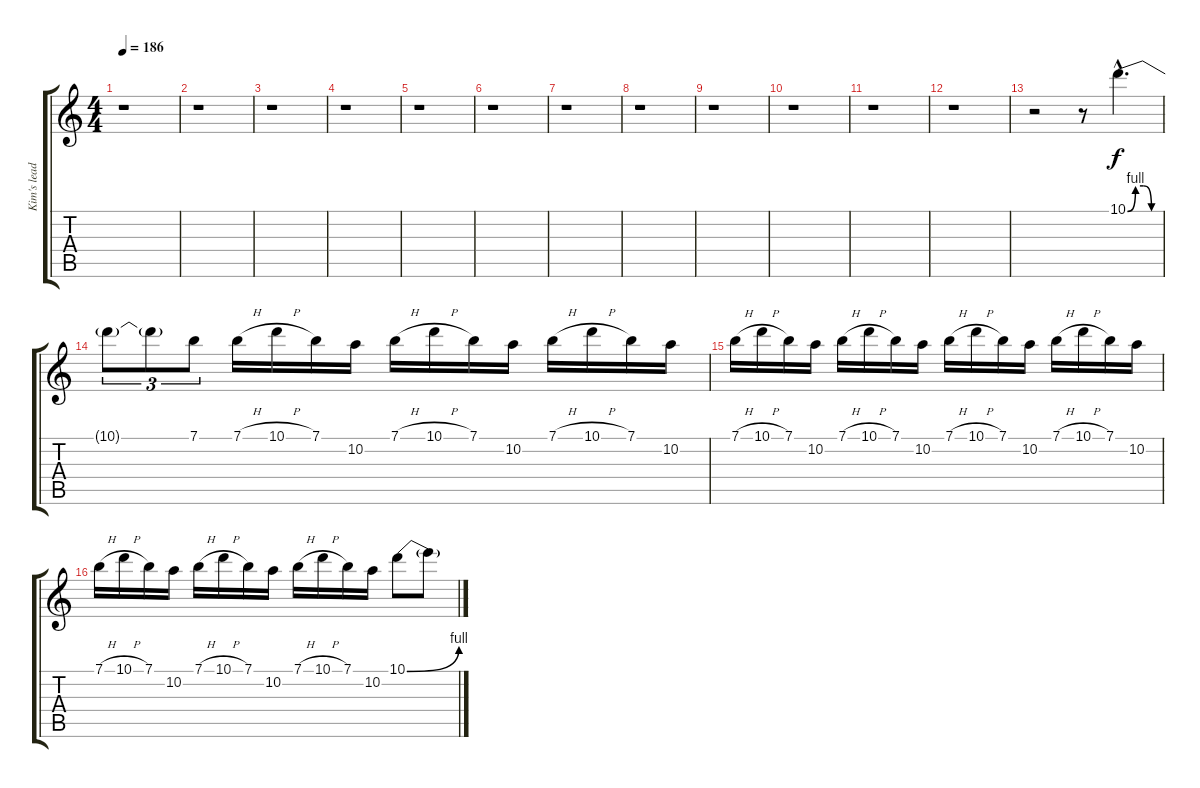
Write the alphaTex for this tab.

\track ("Kim's lead guitar" "Kim's lead") {instrument overdrivenguitar}
\staff {score tabs}
\tuning (E4 B3 G3 D3 A2 E2) {hide}
\ts (4 4)
\tempo 186
\clef g2
\ks c
r.1{dy f} |
r.1 |
r.1 |
r.1 |
r.1 |
r.1 |
r.1 |
r.1 |
r.1 |
r.1 |
r.1 |
r.1 |
r.2 r.8 10.1{be (custom 0 0 15 4 30 4 45 0 60 0) hac}.4{d} |
10.1{t}.8{tu (3 2)} 10.1{t}.8{tu (3 2)} 7.1.8{tu (3 2)} 7.1{h}.16 10.1{h}.16 7.1.16 10.2.16 7.1{h}.16 10.1{h}.16 7.1.16 10.2.16 7.1{h}.16 10.1{h}.16 7.1.16 10.2.16 |
7.1{h}.16 10.1{h}.16 7.1.16 10.2.16 7.1{h}.16 10.1{h}.16 7.1.16 10.2.16 7.1{h}.16 10.1{h}.16 7.1.16 10.2.16 7.1{h}.16 10.1{h}.16 7.1.16 10.2.16 |
7.1{h}.16 10.1{h}.16 7.1.16 10.2.16 7.1{h}.16 10.1{h}.16 7.1.16 10.2.16 7.1{h}.16 10.1{h}.16 7.1.16 10.2.16 10.1{be (bend 0 0 60 4)}.8 10.1{t}.8
